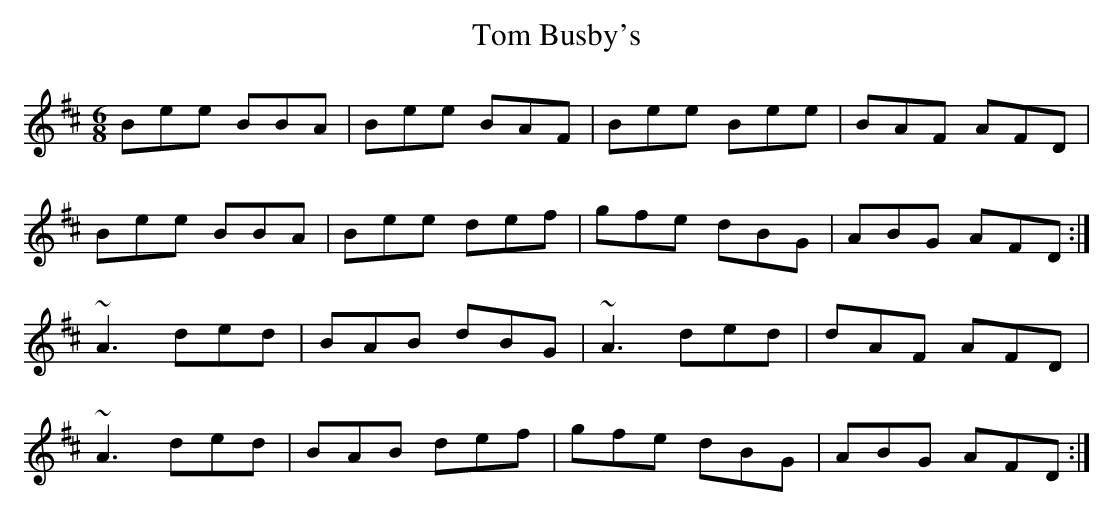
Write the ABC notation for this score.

X:1
T:Tom Busby's
M:6/8
L:1/8
K:EDor
Bee BBA|Bee BAF|Bee Bee|BAF AFD|
Bee BBA|Bee def|gfe dBG|ABG AFD:|
~A3 ded|BAB dBG|~A3 ded|dAF AFD|
~A3 ded|BAB def|gfe dBG|ABG AFD:|
